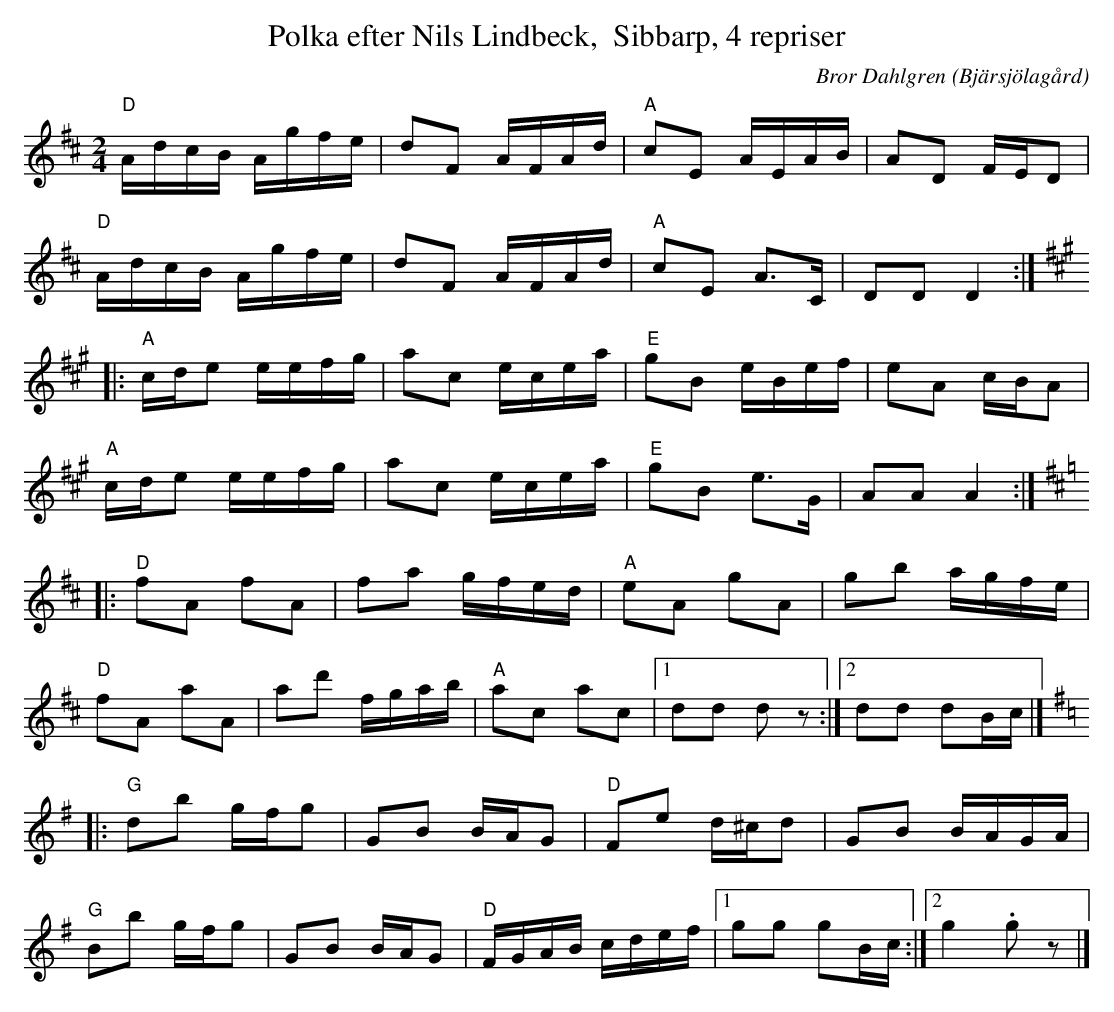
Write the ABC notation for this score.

X:1
T:Polka efter Nils Lindbeck,  Sibbarp, 4 repriser
C:Bror Dahlgren
O:Bjärsjölagård
M:2/4
L:1/16
K:D
V:1   clef=treble   %name="Fiol 1"
"D"AdcB Agfe|d2F2 AFAd|"A"c2E2 AEAB|A2D2 FED2|
"D"AdcB Agfe|d2F2 AFAd|"A"c2E2 A3C|D2D2 D4:|
K:A
|:"A"cde2 eefg|a2c2 ecea|"E"g2B2 eBef|e2A2 cBA2|
"A"cde2 eefg|a2c2 ecea|"E"g2B2 e3G|A2A2 A4:|
K:D
|:"D"f2A2 f2A2|f2a2 gfed|"A"e2A2 g2A2|g2b2 agfe|
"D"f2A2 a2A2|a2d'2 fgab|"A"a2c2 a2c2|1d2d2 d2z2:|2d2d2 d2Bc|]
K:G
|:"G"d2b2 gfg2|G2B2 BAG2|"D"F2e2 d^cd2|G2B2 BAGA|
"G" B2b2 gfg2|G2B2 BAG2|"D"FGAB cdef|1g2g2 g2Bc:|2g4 .g2z2|]
